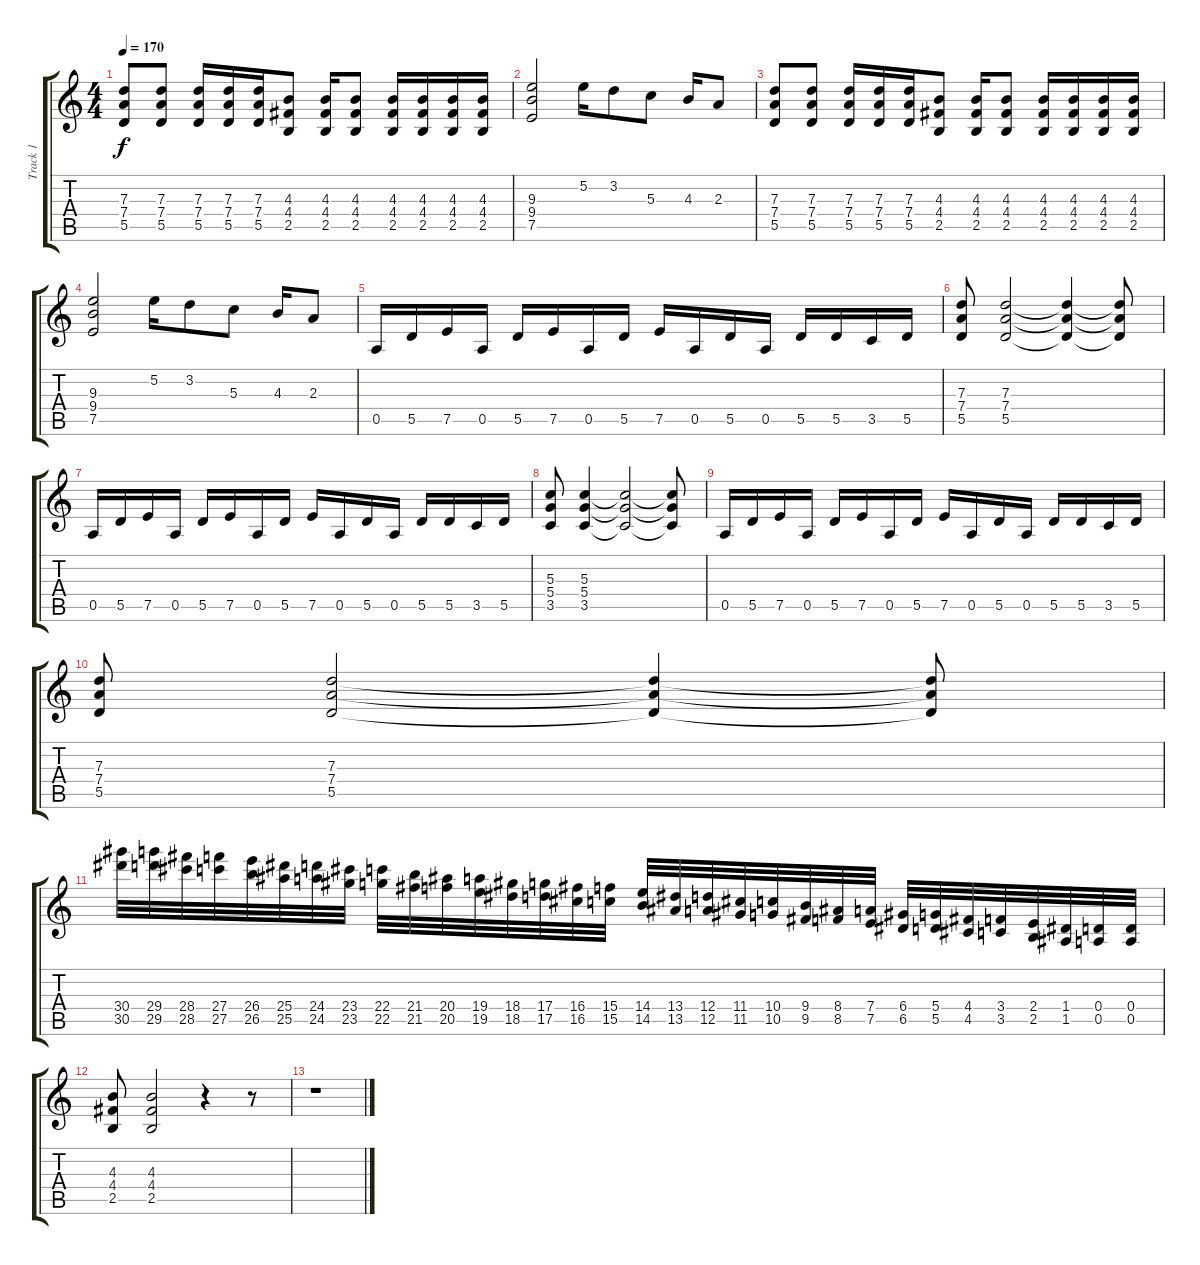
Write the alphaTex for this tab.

\track ("Track 1" "Track 1") {instrument distortionguitar}
\staff {score tabs}
\tuning (E4 B3 G3 D3 A2 E2) {hide}
\ts (4 4)
\tempo 170
\clef g2
\ks c
(7.3 7.4 5.5).8{dy f} (7.3 7.4 5.5).8 (7.3 7.4 5.5).16 (7.3 7.4 5.5).16 (7.3 7.4 5.5).16 (4.3 4.4 2.5).8 (4.3 4.4 2.5).16 (4.3 4.4 2.5).8 (4.3 4.4 2.5).16 (4.3 4.4 2.5).16 (4.3 4.4 2.5).16 (4.3 4.4 2.5).16 |
(9.3 9.4 7.5).2 5.2.16 3.2.8 5.3.8 4.3.16 2.3.8 |
(7.3 7.4 5.5).8 (7.3 7.4 5.5).8 (7.3 7.4 5.5).16 (7.3 7.4 5.5).16 (7.3 7.4 5.5).16 (4.3 4.4 2.5).8 (4.3 4.4 2.5).16 (4.3 4.4 2.5).8 (4.3 4.4 2.5).16 (4.3 4.4 2.5).16 (4.3 4.4 2.5).16 (4.3 4.4 2.5).16 |
(9.3 9.4 7.5).2 5.2.16 3.2.8 5.3.8 4.3.16 2.3.8 |
0.5.16 5.5.16 7.5.16 0.5.16 5.5.16 7.5.16 0.5.16 5.5.16 7.5.16 0.5.16 5.5.16 0.5.16 5.5.16 5.5.16 3.5.16 5.5.16 |
(7.3 7.4 5.5).8 (7.3 7.4 5.5).2 (7.3{t} 7.4{t} 5.5{t}).4 (7.3{t} 7.4{t} 5.5{t}).8 |
0.5.16 5.5.16 7.5.16 0.5.16 5.5.16 7.5.16 0.5.16 5.5.16 7.5.16 0.5.16 5.5.16 0.5.16 5.5.16 5.5.16 3.5.16 5.5.16 |
(5.3 5.4 3.5).8 (5.3 5.4 3.5).4 (5.3{t} 5.4{t} 3.5{t}).2 (5.3{t} 5.4{t} 3.5{t}).8 |
0.5.16 5.5.16 7.5.16 0.5.16 5.5.16 7.5.16 0.5.16 5.5.16 7.5.16 0.5.16 5.5.16 0.5.16 5.5.16 5.5.16 3.5.16 5.5.16 |
(7.3 7.4 5.5).8 (7.3 7.4 5.5).2 (7.3{t} 7.4{t} 5.5{t}).4 (7.3{t} 7.4{t} 5.5{t}).8 |
(30.4 30.5).32 (29.4 29.5).32 (28.4 28.5).32 (27.4 27.5).32 (26.4 26.5).32 (25.4 25.5).32 (24.4 24.5).32 (23.4 23.5).32 (22.4 22.5).32 (21.4 21.5).32 (20.4 20.5).32 (19.4 19.5).32 (18.4 18.5).32 (17.4 17.5).32 (16.4 16.5).32 (15.4 15.5).32 (14.4 14.5).32 (13.4 13.5).32 (12.4 12.5).32 (11.4 11.5).32 (10.4 10.5).32 (9.4 9.5).32 (8.4 8.5).32 (7.4 7.5).32 (6.4 6.5).32 (5.4 5.5).32 (4.4 4.5).32 (3.4 3.5).32 (2.4 2.5).32 (1.4 1.5).32 (0.4 0.5).32 (0.4 0.5).32 |
(4.3 4.4 2.5).8 (4.3 4.4 2.5).2 r.4 r.8 |
r.1
